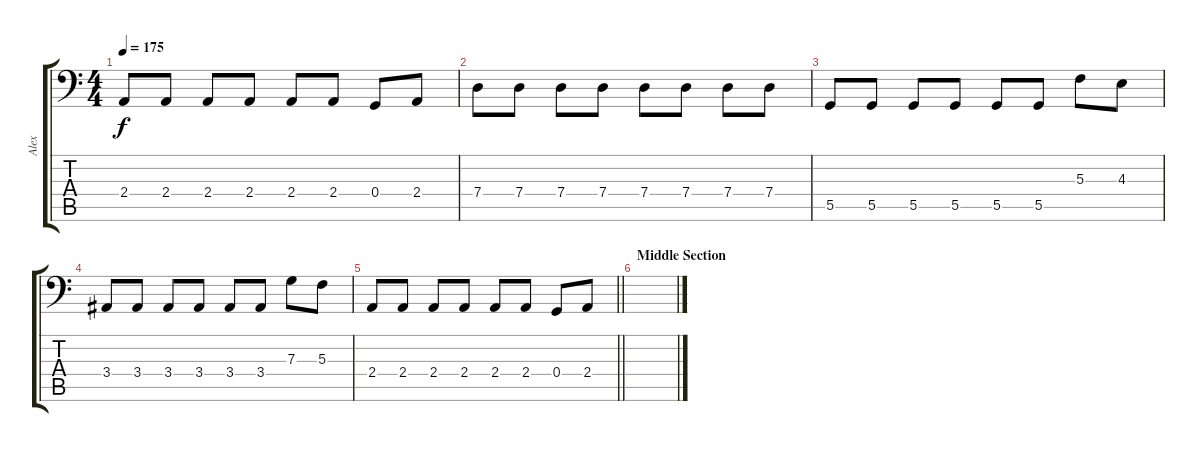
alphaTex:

\track ("Alex" "Alex") {instrument electricbassfinger}
\staff {score tabs}
\tuning (Bb2 F2 C2 G1 D1 A0) {hide}
\ts (4 4)
\tempo 175
\clef f4
\ks c
2.4.8{dy f} 2.4.8 2.4.8 2.4.8 2.4.8 2.4.8 0.4.8 2.4.8 |
7.4.8 7.4.8 7.4.8 7.4.8 7.4.8 7.4.8 7.4.8 7.4.8 |
5.5.8 5.5.8 5.5.8 5.5.8 5.5.8 5.5.8 5.3.8 4.3.8 |
3.4.8 3.4.8 3.4.8 3.4.8 3.4.8 3.4.8 7.3.8 5.3.8 |
\barLineRight lightlight
2.4.8 2.4.8 2.4.8 2.4.8 2.4.8 2.4.8 0.4.8 2.4.8 |
\section ("" "Middle Section")
